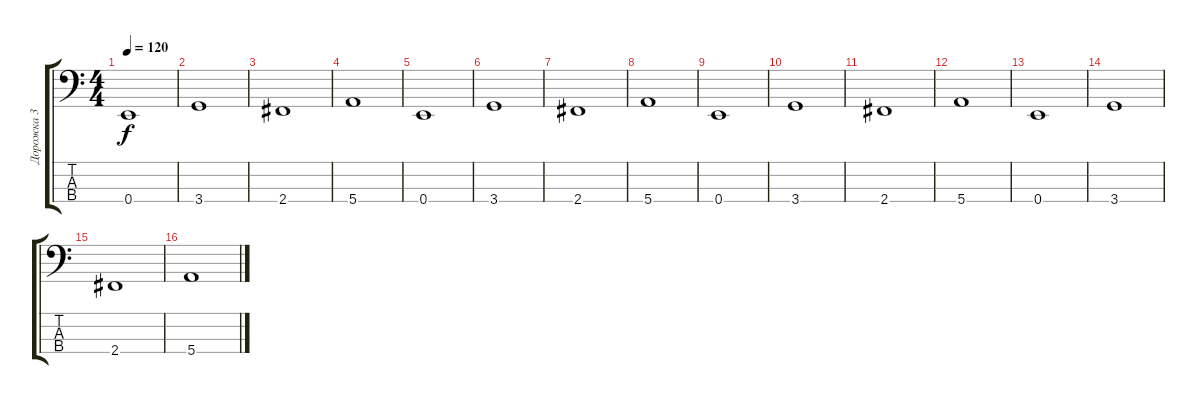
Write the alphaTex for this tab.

\track ("Дорожка 3" "Дорожка 3") {instrument electricbassfinger}
\staff {score tabs}
\tuning (G2 D2 A1 E1) {hide}
\ts (4 4)
\tempo 120
\clef f4
\ks c
0.4.1{dy f} |
3.4.1 |
2.4.1 |
5.4.1 |
0.4.1 |
3.4.1 |
2.4.1 |
5.4.1 |
0.4.1 |
3.4.1 |
2.4.1 |
5.4.1 |
0.4.1 |
3.4.1 |
2.4.1 |
5.4.1
